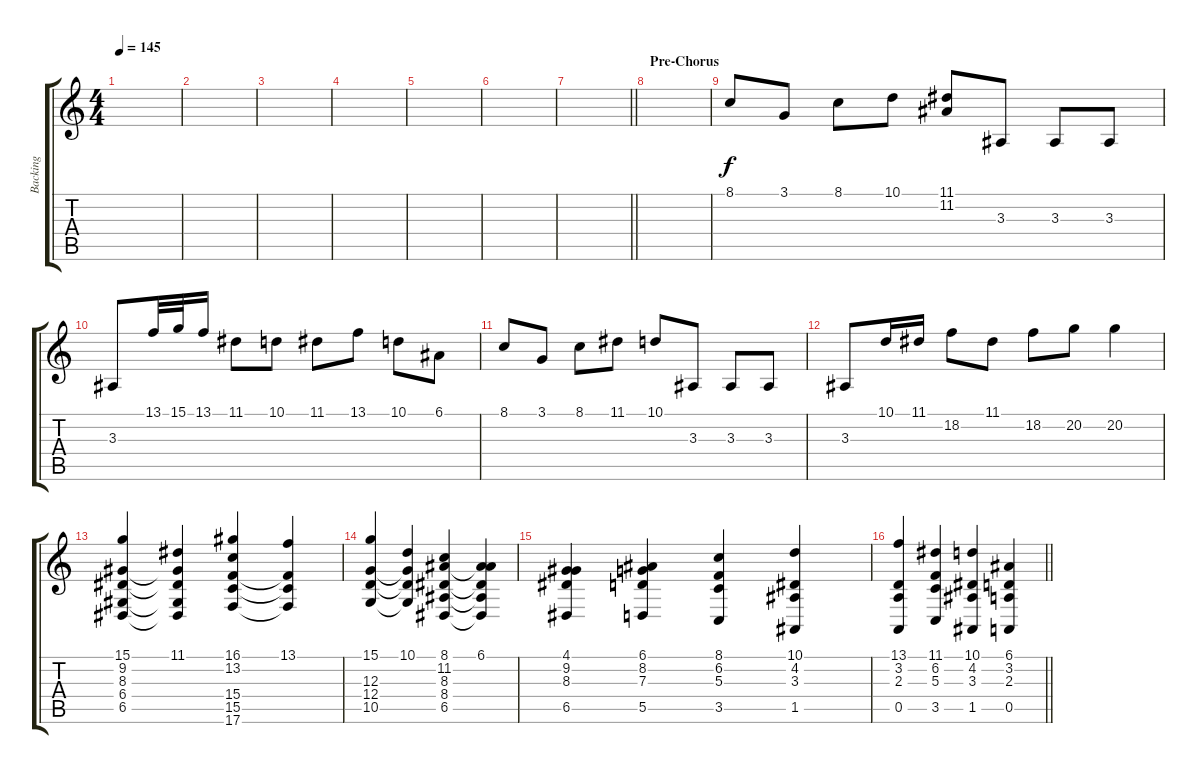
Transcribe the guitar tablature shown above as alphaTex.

\track ("Backing" "Backing") {instrument stringensemble1}
\staff {score tabs}
\tuning (E4 B3 G3 D3 A2 C2) {hide}
\ts (4 4)
\tempo 145
\clef g2
\ks c
|
|
|
|
|
|
\barLineRight lightlight
|
\section ("" "Pre-Chorus")
|
8.1.8{instrument stringensemble1} 3.1.8 8.1.8 10.1.8 (11.1 11.2).8 3.3.8 3.3.8 3.3.8 |
3.3.8 13.1.32 15.1.32 13.1.16 11.1.8 10.1.8 11.1.8 13.1.8 10.1.8 6.1.8 |
8.1.8 3.1.8 8.1.8 11.1.8 10.1.8 3.3.8 3.3.8 3.3.8 |
3.3.8 10.1.16 11.1.16 18.2.8 11.1.8 18.2.8 20.2.8 20.2.4 |
(15.1 9.2 8.3 6.4 6.5).4 (11.1 9.2{t} 8.3{t} 6.4{t} 6.5{t}).4 (16.1 13.2 15.4 15.5 17.6).4 (13.1 15.4{t} 15.5{t} 17.6{t}).4 |
(15.1 12.3 12.4 10.5).4 (10.1 12.3{t} 12.4{t} 10.5{t}).4 (8.1 11.2 8.3 8.4 6.5).4 (6.1 11.2{t} 8.3{t} 8.4{t} 6.5{t}).4 |
(4.1 9.2 8.3 6.5).4 (6.1 8.2 7.3 5.5).4 (8.1 6.2 5.3 3.5).4 (10.1 4.2 3.3 1.5).4 |
\barLineRight lightlight
(13.1 3.2 2.3 0.5).4 (11.1 6.2 5.3 3.5).4 (10.1 4.2 3.3 1.5).4 (6.1 3.2 2.3 0.5).4
